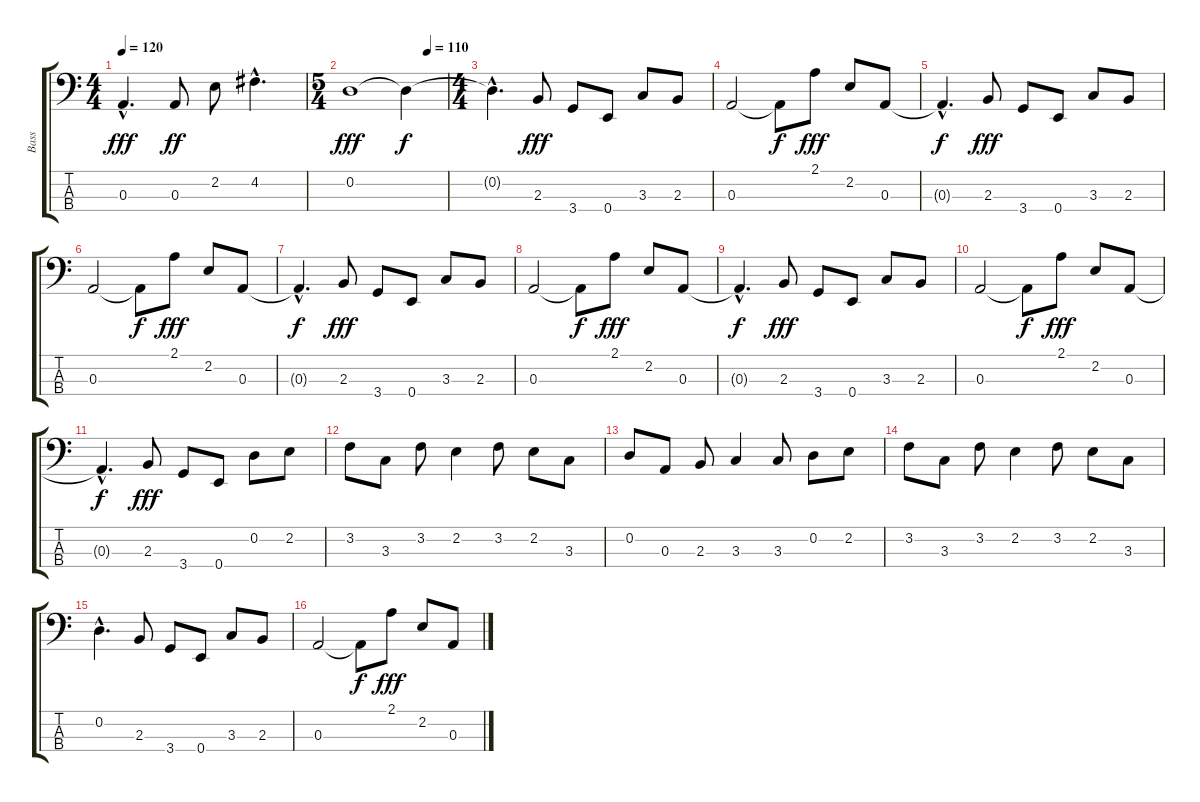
\track ("Bass" "Bass") {instrument electricbasspick}
\staff {score tabs}
\tuning (G2 D2 A1 E1) {hide}
\ts (4 4)
\tempo 120
\clef f4
\ks c
0.3{hac}.4{d dy fff} 0.3.8{dy ff} 2.2.8 4.2{hac}.4{d} |
\ts (5 4)
\tempo (110 0.8)
0.2.1{dy fff} 0.2{t}.4{dy f} |
\ts (4 4)
0.2{hac t}.4{d} 2.3.8{dy fff} 3.4.8 0.4.8 3.3.8 2.3.8 |
0.3.2 0.3{t}.8{dy f} 2.1.8{dy fff} 2.2.8 0.3.8 |
0.3{hac t}.4{d dy f} 2.3.8{dy fff} 3.4.8 0.4.8 3.3.8 2.3.8 |
0.3.2 0.3{t}.8{dy f} 2.1.8{dy fff} 2.2.8 0.3.8 |
0.3{hac t}.4{d dy f} 2.3.8{dy fff} 3.4.8 0.4.8 3.3.8 2.3.8 |
0.3.2 0.3{t}.8{dy f} 2.1.8{dy fff} 2.2.8 0.3.8 |
0.3{hac t}.4{d dy f} 2.3.8{dy fff} 3.4.8 0.4.8 3.3.8 2.3.8 |
0.3.2 0.3{t}.8{dy f} 2.1.8{dy fff} 2.2.8 0.3.8 |
0.3{hac t}.4{d dy f} 2.3.8{dy fff} 3.4.8 0.4.8 0.2.8 2.2.8 |
3.2.8 3.3.8 3.2.8 2.2.4 3.2.8 2.2.8 3.3.8 |
0.2.8 0.3.8 2.3.8 3.3.4 3.3.8 0.2.8 2.2.8 |
3.2.8 3.3.8 3.2.8 2.2.4 3.2.8 2.2.8 3.3.8 |
0.2{hac}.4{d} 2.3.8 3.4.8 0.4.8 3.3.8 2.3.8 |
0.3.2 0.3{t}.8{dy f} 2.1.8{dy fff} 2.2.8 0.3.8
